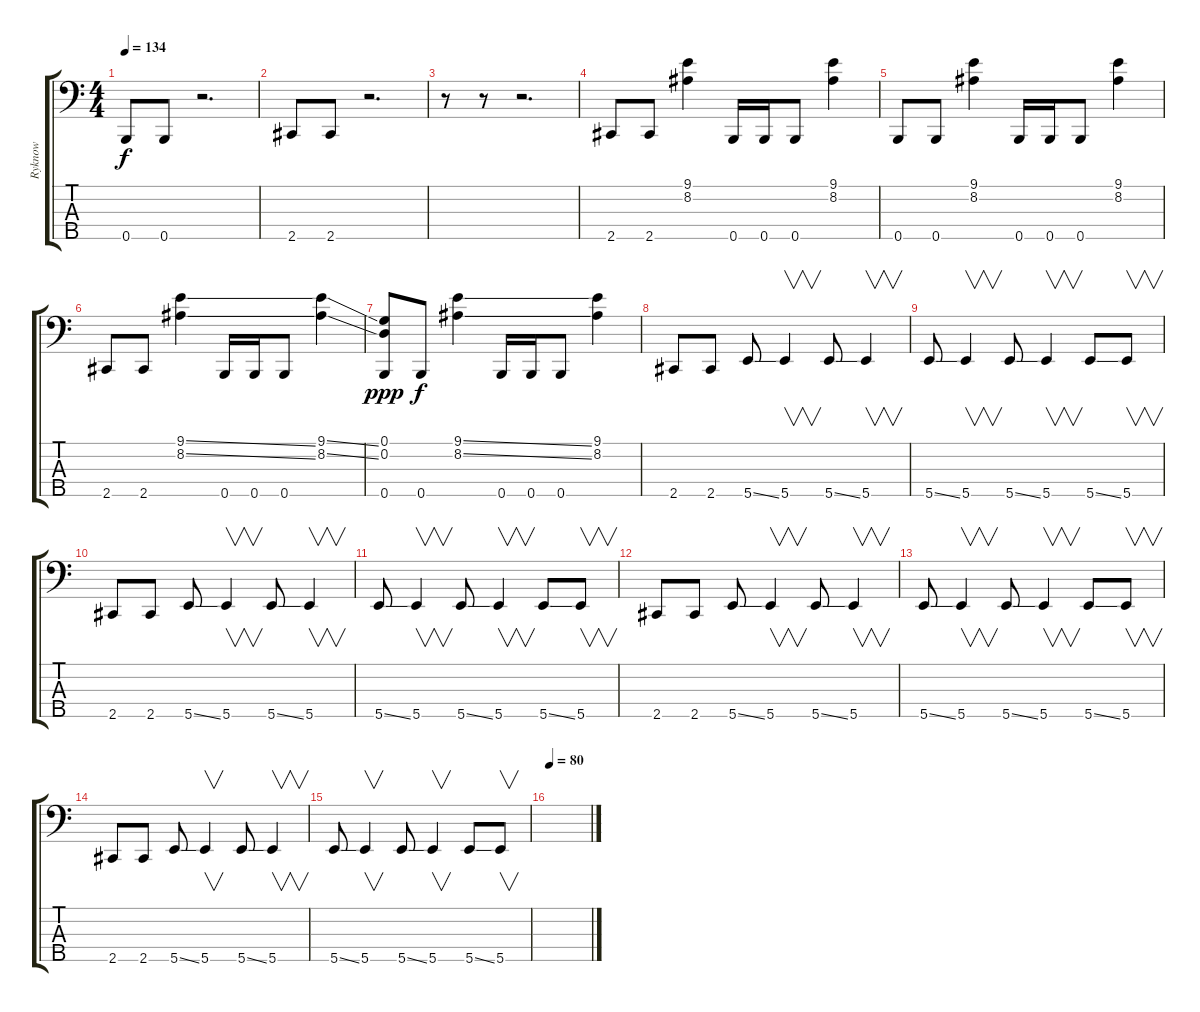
\track ("Ryknow" "Ryknow") {instrument slapbass1}
\staff {score tabs}
\tuning (G2 D2 A1 E1 B0) {hide}
\ts (4 4)
\tempo 134
\clef f4
\ks c
0.5.8{dy f} 0.5.8 r.2{d} |
2.5.8 2.5.8 r.2{d} |
r.8 r.8 r.2{d} |
2.5.8 2.5.8 (9.1 8.2).4 0.5.16 0.5.16 0.5.8 (9.1 8.2).4 |
0.5.8 0.5.8 (9.1 8.2).4 0.5.16 0.5.16 0.5.8 (9.1 8.2).4 |
2.5.8 2.5.8 (9.1{ss} 8.2{ss}).4 0.5.16 0.5.16 0.5.8 (9.1{ss} 8.2{ss}).4 |
(0.1 0.2 0.5).8{dy ppp} 0.5.8{dy f} (9.1{ss} 8.2{ss}).4 0.5.16 0.5.16 0.5.8 (9.1 8.2).4 |
2.5.8 2.5.8 5.5{ss}.8 5.5.4{v} 5.5{ss}.8 5.5.4{v} |
5.5{ss}.8 5.5.4{v} 5.5{ss}.8 5.5.4{v} 5.5{ss}.8 5.5.8{v} |
2.5.8 2.5.8 5.5{ss}.8 5.5.4{v} 5.5{ss}.8 5.5.4{v} |
5.5{ss}.8 5.5.4{v} 5.5{ss}.8 5.5.4{v} 5.5{ss}.8 5.5.8{v} |
2.5.8 2.5.8 5.5{ss}.8 5.5.4{v} 5.5{ss}.8 5.5.4{v} |
5.5{ss}.8 5.5.4{v} 5.5{ss}.8 5.5.4{v} 5.5{ss}.8 5.5.8{v} |
2.5.8 2.5.8 5.5{ss}.8 5.5.4{v} 5.5{ss}.8 5.5.4{v} |
5.5{ss}.8 5.5.4{v} 5.5{ss}.8 5.5.4{v} 5.5{ss}.8 5.5.8{v} |
\tempo 80
